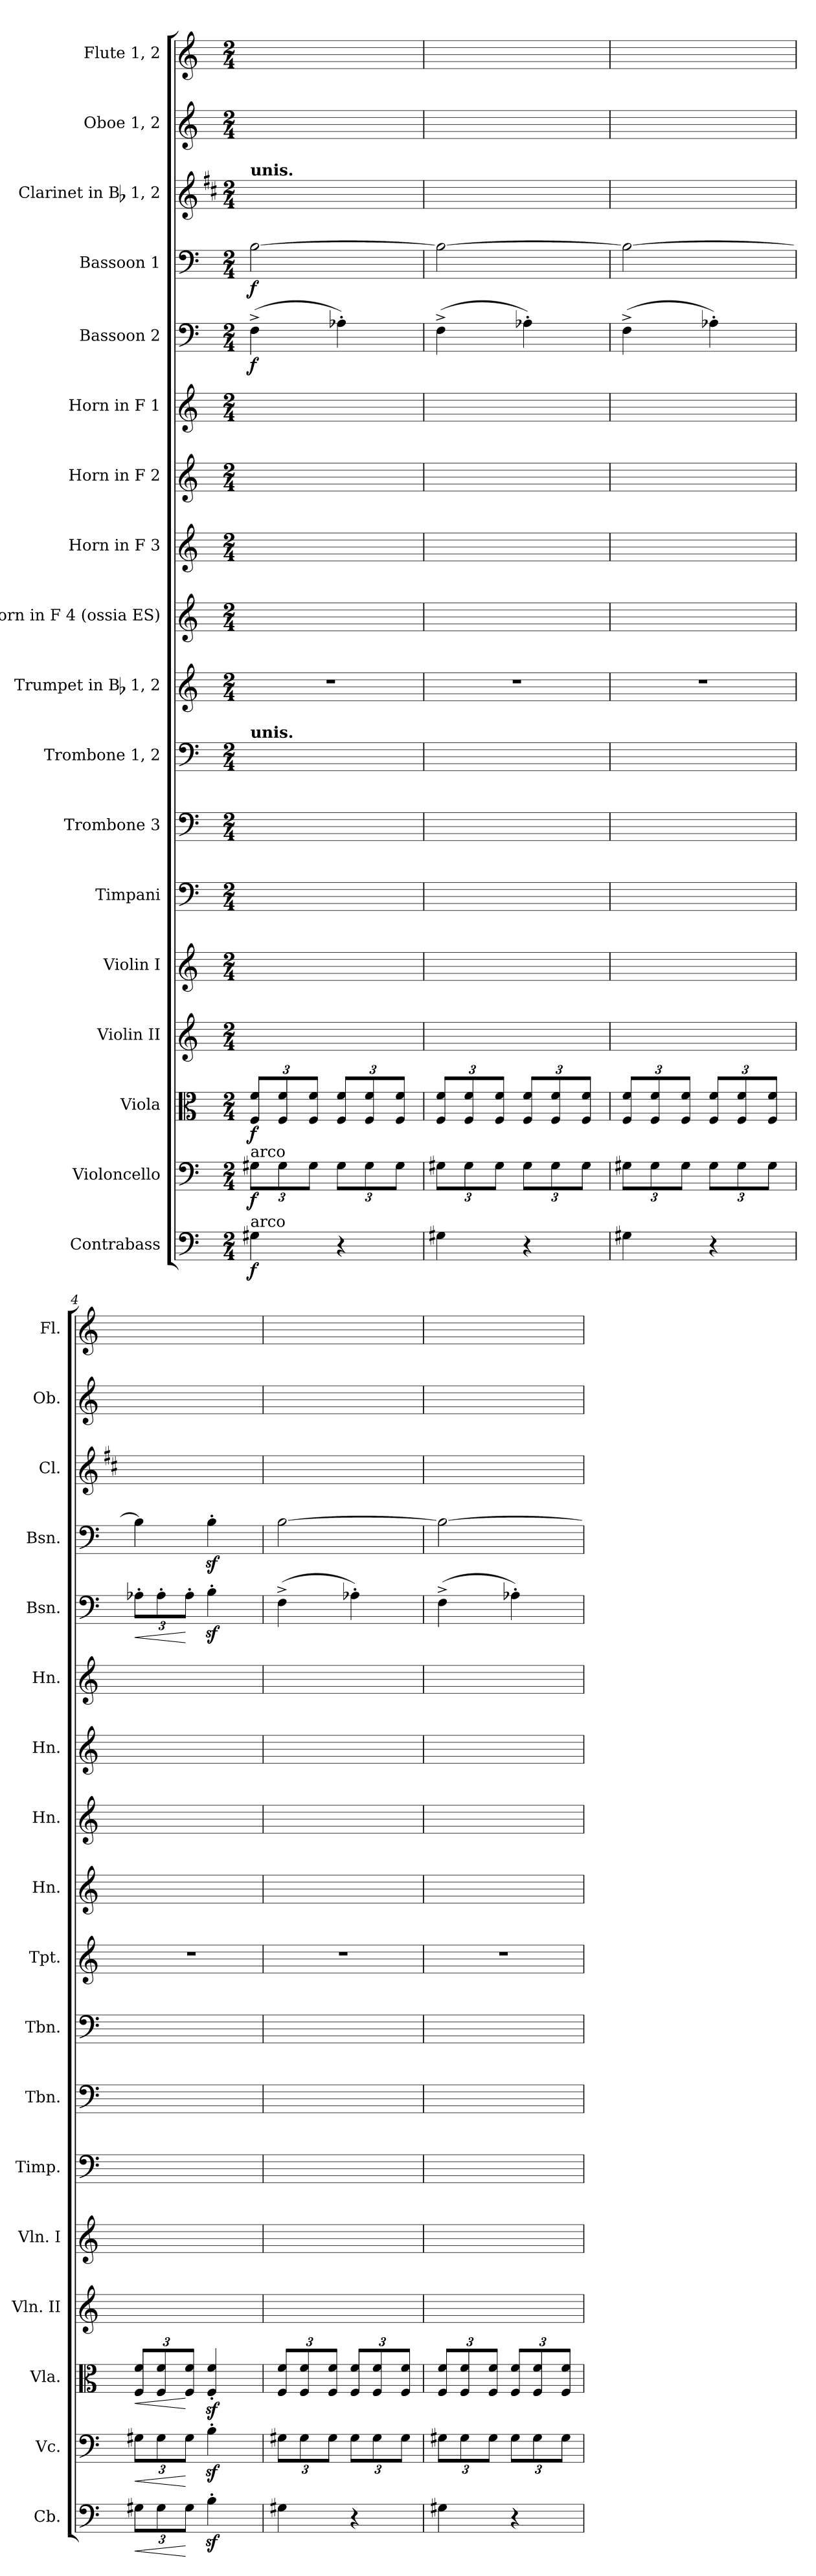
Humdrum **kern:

**kern	**dynam	**kern	**dynam	**kern	**dynam	**kern	**kern	**kern	**kern	**kern	**kern	**kern	**kern	**kern	**kern	**kern	**dynam	**kern	**dynam	**kern	**kern	**kern
*part18	*part18	*part17	*part17	*part16	*part16	*part15	*part14	*part13	*part12	*part11	*part10	*part9	*part8	*part7	*part6	*part5	*part5	*part4	*part4	*part3	*part2	*part1
*staff18	*staff18	*staff17	*staff17	*staff16	*staff16	*staff15	*staff14	*staff13	*staff12	*staff11	*staff10	*staff9	*staff8	*staff7	*staff6	*staff5	*staff5	*staff4	*staff4	*staff3	*staff2	*staff1
*I"Contrabass	*	*I"Violoncello	*	*I"Viola	*	*I"Violin II	*I"Violin I	*I"Timpani	*I"Trombone 3	*I"Trombone 1, 2	*I"Trumpet in Bb 1, 2	*I"Horn in F 4 (ossia ES)	*I"Horn in F 3	*I"Horn in F 2	*I"Horn in F 1	*I"Bassoon 2	*	*I"Bassoon 1	*	*I"Clarinet in Bb 1, 2	*I"Oboe 1, 2	*I"Flute 1, 2
*I'Cb.	*	*I'Vc.	*	*I'Vla.	*	*I'Vln. II	*I'Vln. I	*I'Timp.	*I'Tbn.	*I'Tbn.	*I'Tpt.	*I'Hn.	*I'Hn.	*I'Hn.	*I'Hn.	*I'Bsn.	*	*I'Bsn.	*	*I'Cl.	*I'Ob.	*I'Fl.
*clefF4	*	*clefF4	*	*clefC3	*	*clefG2	*clefG2	*clefF4	*clefF4	*clefF4	*clefG2	*clefG2	*clefG2	*clefG2	*clefG2	*clefF4	*	*clefF4	*	*clefG2	*clefG2	*clefG2
*ITrd7c12	*	*	*	*	*	*	*	*	*	*	*ITrd1c2	*ITrd4c7	*ITrd4c7	*ITrd4c7	*ITrd4c7	*	*	*	*	*ITrd1c2	*	*
*k[]	*	*k[]	*	*k[]	*	*k[]	*k[]	*k[]	*k[]	*k[]	*k[b-e-]	*k[b-]	*k[b-]	*k[b-]	*k[b-]	*k[]	*	*k[]	*	*k[]	*k[]	*k[]
*C:	*	*C:	*	*C:	*	*C:	*C:	*C:	*C:	*C:	*B-:	*F:	*F:	*F:	*F:	*C:	*	*C:	*	*C:	*C:	*C:
*M2/4	*	*M2/4	*	*M2/4	*	*M2/4	*M2/4	*M2/4	*M2/4	*M2/4	*M2/4	*M2/4	*M2/4	*M2/4	*M2/4	*M2/4	*	*M2/4	*	*M2/4	*M2/4	*M2/4
=1	=1	=1	=1	=1	=1	=1	=1	=1	=1	=1	=1	=1	=1	=1	=1	=1	=1	=1	=1	=1	=1	=1
!	!	!	!	!	!	!	!	!	!	!	!	!	!	!	!	!	!	!	!	!LO:TX:a:B:t=unis.	!	!
!	!	!	!	!	!	!	!	!	!	!LO:TX:a:B:t=unis.	!	!	!	!	!	!	!	!	!	!	!	!
!	!	!LO:TX:a:t=arco	!	!	!	!	!	!	!	!	!	!	!	!	!	!	!	!	!	!	!	!
!LO:TX:a:t=arco	!	!	!	!	!	!	!	!	!	!	!	!	!	!	!	!	!	!	!	!	!	!
4GG#X	f	12G#XL	f	12F 12fL	f	8ryy	8ryy	32ryy	4ryy	4ryy	2r	2ryy	4ryy	4ryy	4ryy	(4F^	f	[2B	f	4ryy	4ryy	2ryy
.	.	.	.	.	.	.	.	32ryy	.	.	.	.	.	.	.	.	.	.	.	.	.	.
.	.	.	.	.	.	.	.	32ryy	.	.	.	.	.	.	.	.	.	.	.	.	.	.
.	.	12G#	.	12F 12f	.	.	.	.	.	.	.	.	.	.	.	.	.	.	.	.	.	.
.	.	.	.	.	.	.	.	32ryy	.	.	.	.	.	.	.	.	.	.	.	.	.	.
.	.	.	.	.	.	8ryy	8ryy	32ryy	.	.	.	.	.	.	.	.	.	.	.	.	.	.
.	.	.	.	.	.	.	.	32ryy	.	.	.	.	.	.	.	.	.	.	.	.	.	.
.	.	12G#J	.	12F 12fJ	.	.	.	.	.	.	.	.	.	.	.	.	.	.	.	.	.	.
.	.	.	.	.	.	.	.	32ryy	.	.	.	.	.	.	.	.	.	.	.	.	.	.
.	.	.	.	.	.	.	.	32ryy	.	.	.	.	.	.	.	.	.	.	.	.	.	.
4r	.	12G#L	.	12F 12fL	.	8ryy	8ryy	32ryy	4ryy	4ryy	.	.	4ryy	4ryy	4ryy	4A-X')	.	.	.	4ryy	4ryy	.
.	.	.	.	.	.	.	.	32ryy	.	.	.	.	.	.	.	.	.	.	.	.	.	.
.	.	.	.	.	.	.	.	32ryy	.	.	.	.	.	.	.	.	.	.	.	.	.	.
.	.	12G#	.	12F 12f	.	.	.	.	.	.	.	.	.	.	.	.	.	.	.	.	.	.
.	.	.	.	.	.	.	.	32ryy	.	.	.	.	.	.	.	.	.	.	.	.	.	.
.	.	.	.	.	.	8ryy	8ryy	32ryy	.	.	.	.	.	.	.	.	.	.	.	.	.	.
.	.	.	.	.	.	.	.	32ryy	.	.	.	.	.	.	.	.	.	.	.	.	.	.
.	.	12G#J	.	12F 12fJ	.	.	.	.	.	.	.	.	.	.	.	.	.	.	.	.	.	.
.	.	.	.	.	.	.	.	32ryy	.	.	.	.	.	.	.	.	.	.	.	.	.	.
.	.	.	.	.	.	.	.	32ryy	.	.	.	.	.	.	.	.	.	.	.	.	.	.
=2	=2	=2	=2	=2	=2	=2	=2	=2	=2	=2	=2	=2	=2	=2	=2	=2	=2	=2	=2	=2	=2	=2
4GG#X	.	12G#XL	.	12F 12fL	.	8ryy	8ryy	32ryy	4ryy	4ryy	2r	2ryy	4ryy	4ryy	4ryy	(4F^	.	2B_	.	4ryy	4ryy	2ryy
.	.	.	.	.	.	.	.	32ryy	.	.	.	.	.	.	.	.	.	.	.	.	.	.
.	.	.	.	.	.	.	.	32ryy	.	.	.	.	.	.	.	.	.	.	.	.	.	.
.	.	12G#	.	12F 12f	.	.	.	.	.	.	.	.	.	.	.	.	.	.	.	.	.	.
.	.	.	.	.	.	.	.	32ryy	.	.	.	.	.	.	.	.	.	.	.	.	.	.
.	.	.	.	.	.	8ryy	8ryy	32ryy	.	.	.	.	.	.	.	.	.	.	.	.	.	.
.	.	.	.	.	.	.	.	32ryy	.	.	.	.	.	.	.	.	.	.	.	.	.	.
.	.	12G#J	.	12F 12fJ	.	.	.	.	.	.	.	.	.	.	.	.	.	.	.	.	.	.
.	.	.	.	.	.	.	.	32ryy	.	.	.	.	.	.	.	.	.	.	.	.	.	.
.	.	.	.	.	.	.	.	32ryy	.	.	.	.	.	.	.	.	.	.	.	.	.	.
4r	.	12G#L	.	12F 12fL	.	8ryy	8ryy	32ryy	4ryy	4ryy	.	.	4ryy	4ryy	4ryy	4A-X')	.	.	.	4ryy	4ryy	.
.	.	.	.	.	.	.	.	32ryy	.	.	.	.	.	.	.	.	.	.	.	.	.	.
.	.	.	.	.	.	.	.	32ryy	.	.	.	.	.	.	.	.	.	.	.	.	.	.
.	.	12G#	.	12F 12f	.	.	.	.	.	.	.	.	.	.	.	.	.	.	.	.	.	.
.	.	.	.	.	.	.	.	32ryy	.	.	.	.	.	.	.	.	.	.	.	.	.	.
.	.	.	.	.	.	8ryy	8ryy	32ryy	.	.	.	.	.	.	.	.	.	.	.	.	.	.
.	.	.	.	.	.	.	.	32ryy	.	.	.	.	.	.	.	.	.	.	.	.	.	.
.	.	12G#J	.	12F 12fJ	.	.	.	.	.	.	.	.	.	.	.	.	.	.	.	.	.	.
.	.	.	.	.	.	.	.	32ryy	.	.	.	.	.	.	.	.	.	.	.	.	.	.
.	.	.	.	.	.	.	.	32ryy	.	.	.	.	.	.	.	.	.	.	.	.	.	.
=3	=3	=3	=3	=3	=3	=3	=3	=3	=3	=3	=3	=3	=3	=3	=3	=3	=3	=3	=3	=3	=3	=3
4GG#X	.	12G#XL	.	12F 12fL	.	8ryy	8ryy	32ryy	4ryy	4ryy	2r	2ryy	4ryy	4ryy	4ryy	(4F^	.	2B_	.	4ryy	4ryy	2ryy
.	.	.	.	.	.	.	.	32ryy	.	.	.	.	.	.	.	.	.	.	.	.	.	.
.	.	.	.	.	.	.	.	32ryy	.	.	.	.	.	.	.	.	.	.	.	.	.	.
.	.	12G#	.	12F 12f	.	.	.	.	.	.	.	.	.	.	.	.	.	.	.	.	.	.
.	.	.	.	.	.	.	.	32ryy	.	.	.	.	.	.	.	.	.	.	.	.	.	.
.	.	.	.	.	.	8ryy	8ryy	32ryy	.	.	.	.	.	.	.	.	.	.	.	.	.	.
.	.	.	.	.	.	.	.	32ryy	.	.	.	.	.	.	.	.	.	.	.	.	.	.
.	.	12G#J	.	12F 12fJ	.	.	.	.	.	.	.	.	.	.	.	.	.	.	.	.	.	.
.	.	.	.	.	.	.	.	32ryy	.	.	.	.	.	.	.	.	.	.	.	.	.	.
.	.	.	.	.	.	.	.	32ryy	.	.	.	.	.	.	.	.	.	.	.	.	.	.
4r	.	12G#L	.	12F 12fL	.	8ryy	8ryy	32ryy	4ryy	4ryy	.	.	4ryy	4ryy	4ryy	4A-X')	.	.	.	4ryy	4ryy	.
.	.	.	.	.	.	.	.	32ryy	.	.	.	.	.	.	.	.	.	.	.	.	.	.
.	.	.	.	.	.	.	.	32ryy	.	.	.	.	.	.	.	.	.	.	.	.	.	.
.	.	12G#	.	12F 12f	.	.	.	.	.	.	.	.	.	.	.	.	.	.	.	.	.	.
.	.	.	.	.	.	.	.	32ryy	.	.	.	.	.	.	.	.	.	.	.	.	.	.
.	.	.	.	.	.	8ryy	8ryy	32ryy	.	.	.	.	.	.	.	.	.	.	.	.	.	.
.	.	.	.	.	.	.	.	32ryy	.	.	.	.	.	.	.	.	.	.	.	.	.	.
.	.	12G#J	.	12F 12fJ	.	.	.	.	.	.	.	.	.	.	.	.	.	.	.	.	.	.
.	.	.	.	.	.	.	.	32ryy	.	.	.	.	.	.	.	.	.	.	.	.	.	.
.	.	.	.	.	.	.	.	32ryy	.	.	.	.	.	.	.	.	.	.	.	.	.	.
=4	=4	=4	=4	=4	=4	=4	=4	=4	=4	=4	=4	=4	=4	=4	=4	=4	=4	=4	=4	=4	=4	=4
!	!LO:HP:b	!	!LO:HP:b	!	!LO:HP:b	!	!	!	!	!	!	!	!	!	!	!	!LO:HP:b	!	!	!	!	!
12GG#XL	<	12G#XL	<	12F 12fL	<	8ryy	8ryy	4ryy	4ryy	4ryy	2r	2ryy	4ryy	4ryy	4ryy	12A-X'L	<	4B]	.	4ryy	4ryy	2ryy
12GG#	.	12G#	.	12F 12f	.	.	.	.	.	.	.	.	.	.	.	12A-'	.	.	.	.	.	.
.	.	.	.	.	.	8ryy	8ryy	.	.	.	.	.	.	.	.	.	.	.	.	.	.	.
12GG#J	[	12G#J	[	12F 12fJ	[	.	.	.	.	.	.	.	.	.	.	12A-'J	[	.	.	.	.	.
4BBz'	.	4Bz'	.	4Fz' 4fz'	.	8ryy	8ryy	4ryy	8ryy	8ryy	.	.	8ryy	8ryy	8ryy	4Bz'	.	4Bz'	.	4ryy	4ryy	.
.	.	.	.	.	.	8ryy	8ryy	.	8ryy	8ryy	.	.	8ryy	8ryy	8ryy	.	.	.	.	.	.	.
=5	=5	=5	=5	=5	=5	=5	=5	=5	=5	=5	=5	=5	=5	=5	=5	=5	=5	=5	=5	=5	=5	=5
4GG#X	.	12G#XL	.	12F 12fL	.	8ryy	8ryy	4ryy	4ryy	4ryy	2r	2ryy	4ryy	4ryy	4ryy	(4F^	.	[2B	.	4ryy	4ryy	2ryy
.	.	12G#	.	12F 12f	.	.	.	.	.	.	.	.	.	.	.	.	.	.	.	.	.	.
.	.	.	.	.	.	8ryy	8ryy	.	.	.	.	.	.	.	.	.	.	.	.	.	.	.
.	.	12G#J	.	12F 12fJ	.	.	.	.	.	.	.	.	.	.	.	.	.	.	.	.	.	.
4r	.	12G#L	.	12F 12fL	.	8ryy	8ryy	4ryy	4ryy	4ryy	.	.	4ryy	4ryy	4ryy	4A-X')	.	.	.	4ryy	4ryy	.
.	.	12G#	.	12F 12f	.	.	.	.	.	.	.	.	.	.	.	.	.	.	.	.	.	.
.	.	.	.	.	.	8ryy	8ryy	.	.	.	.	.	.	.	.	.	.	.	.	.	.	.
.	.	12G#J	.	12F 12fJ	.	.	.	.	.	.	.	.	.	.	.	.	.	.	.	.	.	.
=6	=6	=6	=6	=6	=6	=6	=6	=6	=6	=6	=6	=6	=6	=6	=6	=6	=6	=6	=6	=6	=6	=6
4GG#X	.	12G#XL	.	12F 12fL	.	8ryy	8ryy	4ryy	4ryy	4ryy	2r	2ryy	4ryy	4ryy	4ryy	(4F^	.	2B_	.	4ryy	4ryy	2ryy
.	.	12G#	.	12F 12f	.	.	.	.	.	.	.	.	.	.	.	.	.	.	.	.	.	.
.	.	.	.	.	.	8ryy	8ryy	.	.	.	.	.	.	.	.	.	.	.	.	.	.	.
.	.	12G#J	.	12F 12fJ	.	.	.	.	.	.	.	.	.	.	.	.	.	.	.	.	.	.
4r	.	12G#L	.	12F 12fL	.	8ryy	8ryy	4ryy	4ryy	4ryy	.	.	4ryy	4ryy	4ryy	4A-X')	.	.	.	4ryy	4ryy	.
.	.	12G#	.	12F 12f	.	.	.	.	.	.	.	.	.	.	.	.	.	.	.	.	.	.
.	.	.	.	.	.	8ryy	8ryy	.	.	.	.	.	.	.	.	.	.	.	.	.	.	.
.	.	12G#J	.	12F 12fJ	.	.	.	.	.	.	.	.	.	.	.	.	.	.	.	.	.	.
=	=	=	=	=	=	=	=	=	=	=	=	=	=	=	=	=	=	=	=	=	=	=
*-	*-	*-	*-	*-	*-	*-	*-	*-	*-	*-	*-	*-	*-	*-	*-	*-	*-	*-	*-	*-	*-	*-
